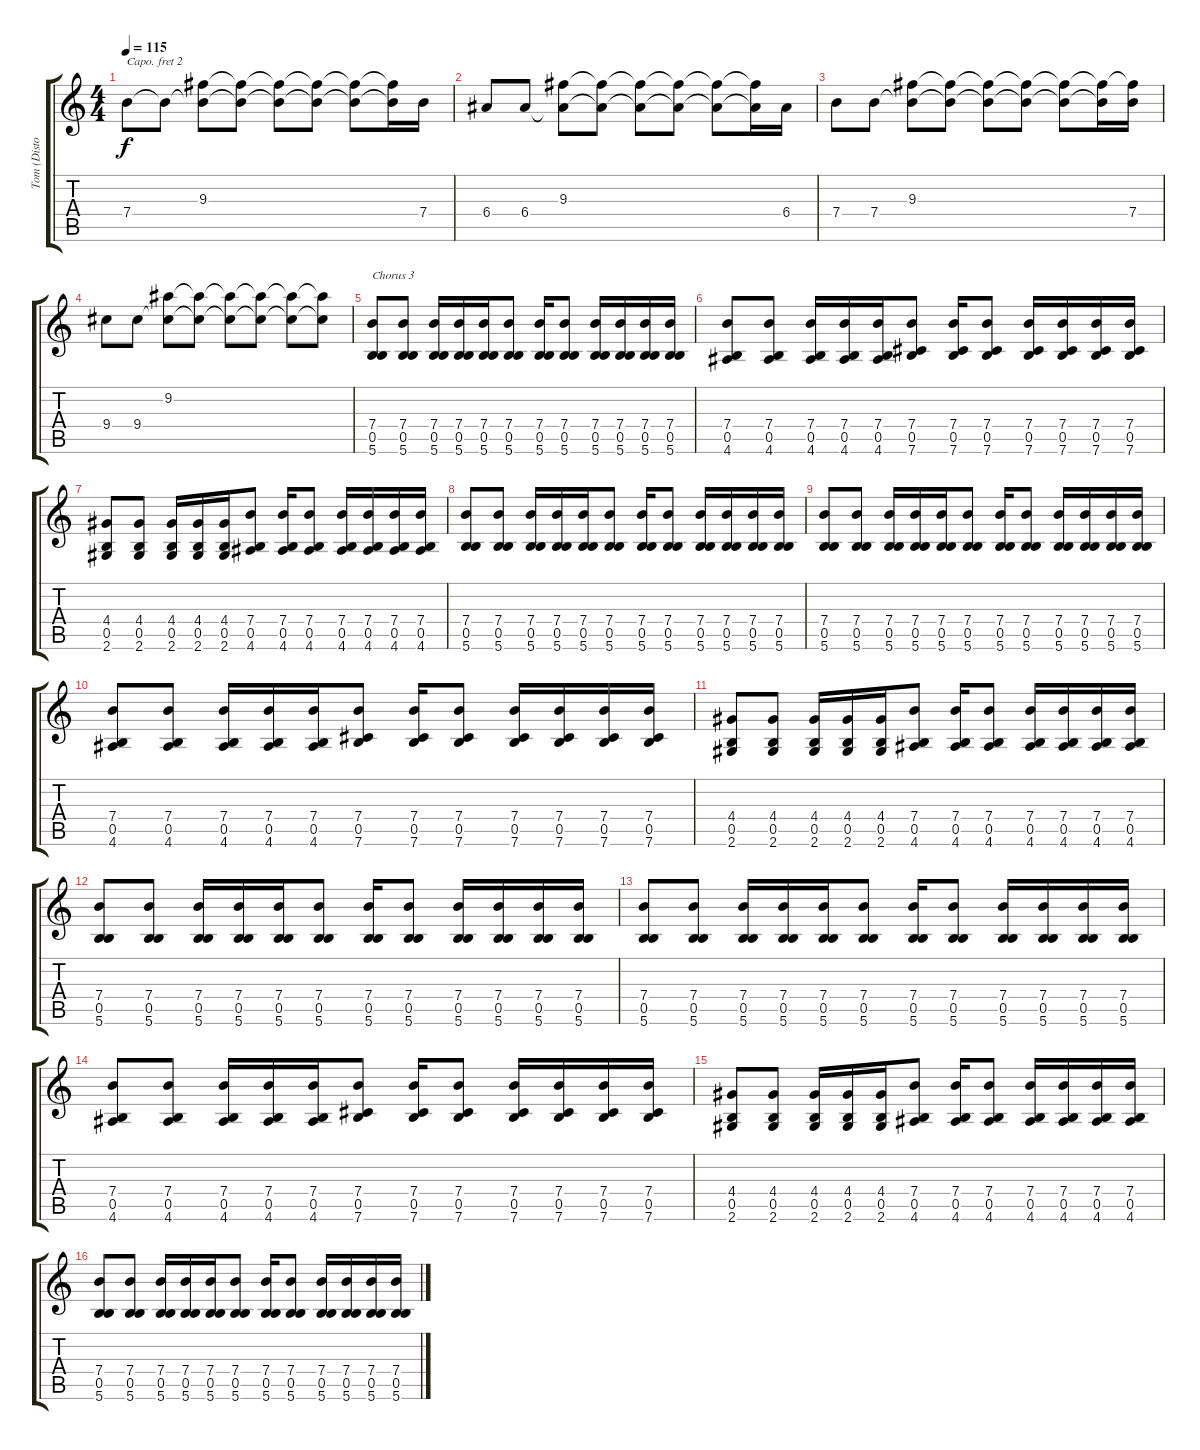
\track ("Tom (Distortion Guitar)" "Tom (Disto") {instrument distortionguitar}
\staff {score tabs}
\capo 2
\tuning (E4 B3 G3 D3 A2 E2) {hide}
\ts (4 4)
\tempo 115
\clef g2
\ks c
7.4.8{dy f} 7.4{t}.8 (9.3 7.4{t}).8 (9.3{t} 7.4{t}).8 (9.3{t} 7.4{t}).8 (9.3{t} 7.4{t}).8 (9.3{t} 7.4{t}).8 (9.3{t} 7.4{t}).16 7.4.16 |
6.4.8 6.4.8 (9.3 6.4{t}).8 (9.3{t} 6.4{t}).8 (9.3{t} 6.4{t}).8 (9.3{t} 6.4{t}).8 (9.3{t} 6.4{t}).8 (9.3{t} 6.4{t}).16 6.4.16 |
7.4.8 7.4.8 (9.3 7.4{t}).8 (9.3{t} 7.4{t}).8 (9.3{t} 7.4{t}).8 (9.3{t} 7.4{t}).8 (9.3{t} 7.4{t}).8 (9.3{t} 7.4{t}).16 (9.3{t} 7.4).16 |
9.4.8 9.4.8 (9.2 9.4{t}).8 (9.2{t} 9.4{t}).8 (9.2{t} 9.4{t}).8 (9.2{t} 9.4{t}).8 (9.2{t} 9.4{t}).8 (9.2{t} 9.4{t}).8 |
(7.4 0.5 5.6).8{txt "Chorus 3"} (7.4 0.5 5.6).8 (7.4 0.5 5.6).16 (7.4 0.5 5.6).16 (7.4 0.5 5.6).16 (7.4 0.5 5.6).8 (7.4 0.5 5.6).16 (7.4 0.5 5.6).8 (7.4 0.5 5.6).16 (7.4 0.5 5.6).16 (7.4 0.5 5.6).16 (7.4 0.5 5.6).16 |
(7.4 0.5 4.6).8 (7.4 0.5 4.6).8 (7.4 0.5 4.6).16 (7.4 0.5 4.6).16 (7.4 0.5 4.6).16 (7.4 0.5 7.6).8 (7.4 0.5 7.6).16 (7.4 0.5 7.6).8 (7.4 0.5 7.6).16 (7.4 0.5 7.6).16 (7.4 0.5 7.6).16 (7.4 0.5 7.6).16 |
(4.4 0.5 2.6).8 (4.4 0.5 2.6).8 (4.4 0.5 2.6).16 (4.4 0.5 2.6).16 (4.4 0.5 2.6).16 (7.4 0.5 4.6).8 (7.4 0.5 4.6).16 (7.4 0.5 4.6).8 (7.4 0.5 4.6).16 (7.4 0.5 4.6).16 (7.4 0.5 4.6).16 (7.4 0.5 4.6).16 |
(7.4 0.5 5.6).8 (7.4 0.5 5.6).8 (7.4 0.5 5.6).16 (7.4 0.5 5.6).16 (7.4 0.5 5.6).16 (7.4 0.5 5.6).8 (7.4 0.5 5.6).16 (7.4 0.5 5.6).8 (7.4 0.5 5.6).16 (7.4 0.5 5.6).16 (7.4 0.5 5.6).16 (7.4 0.5 5.6).16 |
(7.4 0.5 5.6).8 (7.4 0.5 5.6).8 (7.4 0.5 5.6).16 (7.4 0.5 5.6).16 (7.4 0.5 5.6).16 (7.4 0.5 5.6).8 (7.4 0.5 5.6).16 (7.4 0.5 5.6).8 (7.4 0.5 5.6).16 (7.4 0.5 5.6).16 (7.4 0.5 5.6).16 (7.4 0.5 5.6).16 |
(7.4 0.5 4.6).8 (7.4 0.5 4.6).8 (7.4 0.5 4.6).16 (7.4 0.5 4.6).16 (7.4 0.5 4.6).16 (7.4 0.5 7.6).8 (7.4 0.5 7.6).16 (7.4 0.5 7.6).8 (7.4 0.5 7.6).16 (7.4 0.5 7.6).16 (7.4 0.5 7.6).16 (7.4 0.5 7.6).16 |
(4.4 0.5 2.6).8 (4.4 0.5 2.6).8 (4.4 0.5 2.6).16 (4.4 0.5 2.6).16 (4.4 0.5 2.6).16 (7.4 0.5 4.6).8 (7.4 0.5 4.6).16 (7.4 0.5 4.6).8 (7.4 0.5 4.6).16 (7.4 0.5 4.6).16 (7.4 0.5 4.6).16 (7.4 0.5 4.6).16 |
(7.4 0.5 5.6).8 (7.4 0.5 5.6).8 (7.4 0.5 5.6).16 (7.4 0.5 5.6).16 (7.4 0.5 5.6).16 (7.4 0.5 5.6).8 (7.4 0.5 5.6).16 (7.4 0.5 5.6).8 (7.4 0.5 5.6).16 (7.4 0.5 5.6).16 (7.4 0.5 5.6).16 (7.4 0.5 5.6).16 |
(7.4 0.5 5.6).8 (7.4 0.5 5.6).8 (7.4 0.5 5.6).16 (7.4 0.5 5.6).16 (7.4 0.5 5.6).16 (7.4 0.5 5.6).8 (7.4 0.5 5.6).16 (7.4 0.5 5.6).8 (7.4 0.5 5.6).16 (7.4 0.5 5.6).16 (7.4 0.5 5.6).16 (7.4 0.5 5.6).16 |
(7.4 0.5 4.6).8 (7.4 0.5 4.6).8 (7.4 0.5 4.6).16 (7.4 0.5 4.6).16 (7.4 0.5 4.6).16 (7.4 0.5 7.6).8 (7.4 0.5 7.6).16 (7.4 0.5 7.6).8 (7.4 0.5 7.6).16 (7.4 0.5 7.6).16 (7.4 0.5 7.6).16 (7.4 0.5 7.6).16 |
(4.4 0.5 2.6).8 (4.4 0.5 2.6).8 (4.4 0.5 2.6).16 (4.4 0.5 2.6).16 (4.4 0.5 2.6).16 (7.4 0.5 4.6).8 (7.4 0.5 4.6).16 (7.4 0.5 4.6).8 (7.4 0.5 4.6).16 (7.4 0.5 4.6).16 (7.4 0.5 4.6).16 (7.4 0.5 4.6).16 |
(7.4 0.5 5.6).8 (7.4 0.5 5.6).8 (7.4 0.5 5.6).16 (7.4 0.5 5.6).16 (7.4 0.5 5.6).16 (7.4 0.5 5.6).8 (7.4 0.5 5.6).16 (7.4 0.5 5.6).8 (7.4 0.5 5.6).16 (7.4 0.5 5.6).16 (7.4 0.5 5.6).16 (7.4 0.5 5.6).16
